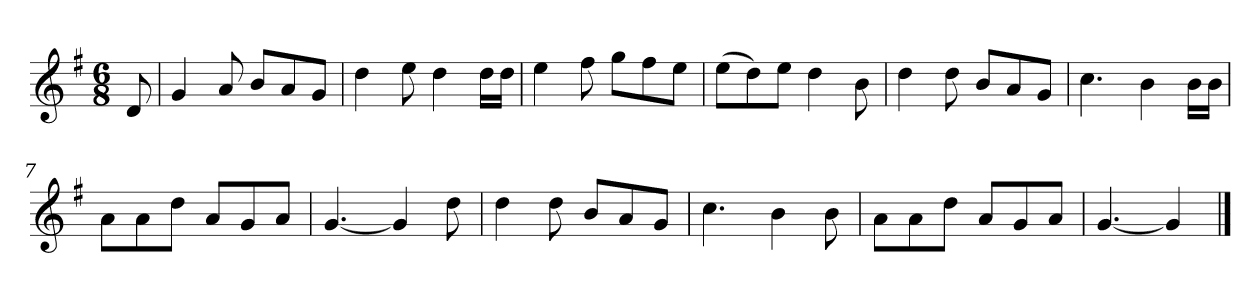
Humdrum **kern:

**kern
*part1
*staff1
*k[f#]
*M6/8
*MM120
=
8d
=1
4g
8a
8bL
8a
8gJ
=2
4dd
8ee
4dd
16ddLL
16ddJJ
=3
4ee
8ff#
8ggL
8ff#
8eeJ
=4
(8eeL
8dd)
8eeJ
4dd
8b
=5
4dd
8dd
8bL
8a
8gJ
=6
4.cc
4b
16bLL
16bJJ
=7
8aL
8a
8ddJ
8aL
8g
8aJ
=8
[4.g
4g]
8dd
=9
4dd
8dd
8bL
8a
8gJ
=10
4.cc
4b
8b
=11
8aL
8a
8ddJ
8aL
8g
8aJ
=12
[4.g
4g]
==
*-
